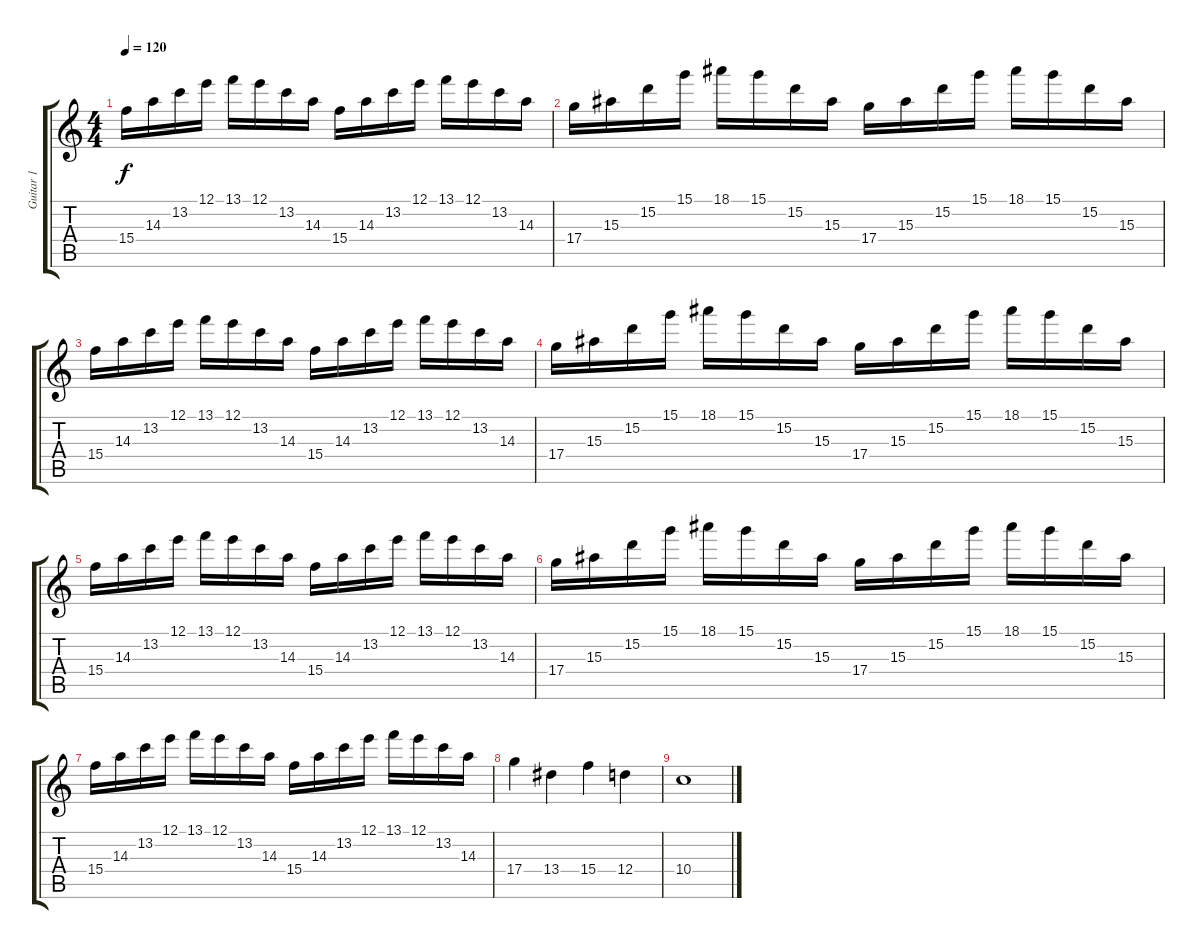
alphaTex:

\track ("Guitar 1" "Guitar 1") {instrument overdrivenguitar}
\staff {score tabs}
\tuning (E4 B3 G3 D3 A2 D2) {hide}
\ts (4 4)
\tempo 120
\clef g2
\ks c
15.4.16{dy f} 14.3.16 13.2.16 12.1.16 13.1.16 12.1.16 13.2.16 14.3.16 15.4.16 14.3.16 13.2.16 12.1.16 13.1.16 12.1.16 13.2.16 14.3.16 |
17.4.16 15.3.16 15.2.16 15.1.16 18.1.16 15.1.16 15.2.16 15.3.16 17.4.16 15.3.16 15.2.16 15.1.16 18.1.16 15.1.16 15.2.16 15.3.16 |
15.4.16 14.3.16 13.2.16 12.1.16 13.1.16 12.1.16 13.2.16 14.3.16 15.4.16 14.3.16 13.2.16 12.1.16 13.1.16 12.1.16 13.2.16 14.3.16 |
17.4.16 15.3.16 15.2.16 15.1.16 18.1.16 15.1.16 15.2.16 15.3.16 17.4.16 15.3.16 15.2.16 15.1.16 18.1.16 15.1.16 15.2.16 15.3.16 |
15.4.16 14.3.16 13.2.16 12.1.16 13.1.16 12.1.16 13.2.16 14.3.16 15.4.16 14.3.16 13.2.16 12.1.16 13.1.16 12.1.16 13.2.16 14.3.16 |
17.4.16 15.3.16 15.2.16 15.1.16 18.1.16 15.1.16 15.2.16 15.3.16 17.4.16 15.3.16 15.2.16 15.1.16 18.1.16 15.1.16 15.2.16 15.3.16 |
15.4.16 14.3.16 13.2.16 12.1.16 13.1.16 12.1.16 13.2.16 14.3.16 15.4.16 14.3.16 13.2.16 12.1.16 13.1.16 12.1.16 13.2.16 14.3.16 |
17.4.4 13.4.4 15.4.4 12.4.4 |
10.4.1
